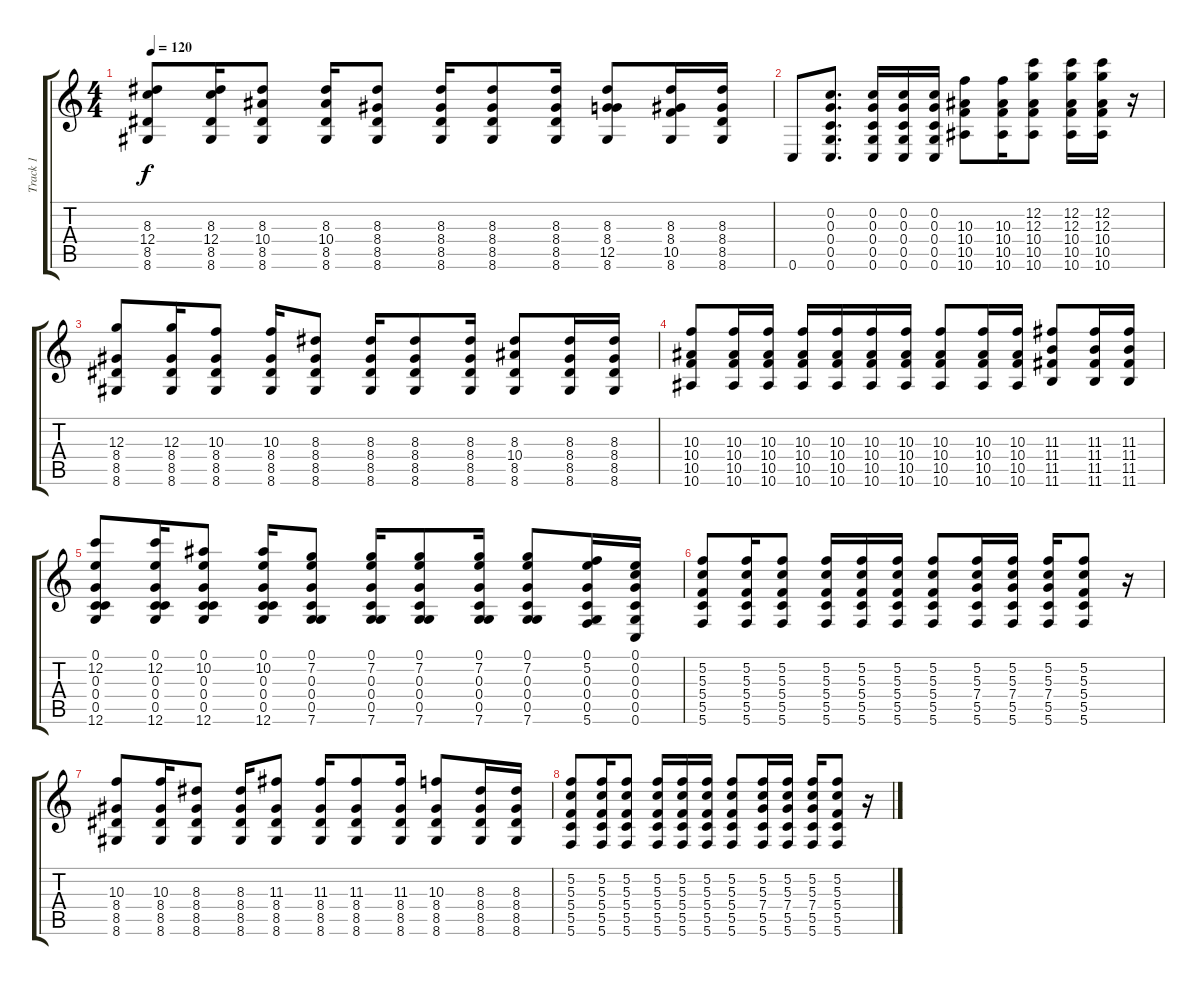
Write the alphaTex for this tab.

\track ("Track 1" "Track 1") {instrument acousticguitarsteel}
\staff {score tabs}
\tuning (E4 C4 G3 C3 G2 C2) {hide}
\ts (4 4)
\tempo 120
\clef g2
\ks c
(8.3 12.4 8.5 8.6).8{dy f} (8.3 12.4 8.5 8.6).16 (8.3 10.4 8.5 8.6).8 (8.3 10.4 8.5 8.6).16 (8.3 8.4 8.5 8.6).8 (8.3 8.4 8.5 8.6).16 (8.3 8.4 8.5 8.6).8 (8.3 8.4 8.5 8.6).16 (8.3 8.4 12.5 8.6).8 (8.3 8.4 10.5 8.6).16 (8.3 8.4 8.5 8.6).16 |
0.6.8 (0.2 0.3 0.4 0.5 0.6).8{d} (0.2 0.3 0.4 0.5 0.6).16 (0.2 0.3 0.4 0.5 0.6).16 (0.2 0.3 0.4 0.5 0.6).16 (10.3 10.4 10.5 10.6).8 (10.3 10.4 10.5 10.6).16 (12.2 12.3 10.4 10.5 10.6).8 (12.2 12.3 10.4 10.5 10.6).16 (12.2 12.3 10.4 10.5 10.6).16 r.16 |
(12.3 8.4 8.5 8.6).8 (12.3 8.4 8.5 8.6).16 (10.3 8.4 8.5 8.6).8 (10.3 8.4 8.5 8.6).16 (8.3 8.4 8.5 8.6).8 (8.3 8.4 8.5 8.6).16 (8.3 8.4 8.5 8.6).8 (8.3 8.4 8.5 8.6).16 (8.3 10.4 8.5 8.6).8 (8.3 8.4 8.5 8.6).16 (8.3 8.4 8.5 8.6).16 |
(10.3 10.4 10.5 10.6).8 (10.3 10.4 10.5 10.6).16 (10.3 10.4 10.5 10.6).16 (10.3 10.4 10.5 10.6).16 (10.3 10.4 10.5 10.6).16 (10.3 10.4 10.5 10.6).16 (10.3 10.4 10.5 10.6).16 (10.3 10.4 10.5 10.6).8 (10.3 10.4 10.5 10.6).16 (10.3 10.4 10.5 10.6).16 (11.3 11.4 11.5 11.6).8 (11.3 11.4 11.5 11.6).16 (11.3 11.4 11.5 11.6).16 |
(0.1 12.2 0.3 0.4 0.5 12.6).8 (0.1 12.2 0.3 0.4 0.5 12.6).16 (0.1 10.2 0.3 0.4 0.5 12.6).8 (0.1 10.2 0.3 0.4 0.5 12.6).16 (0.1 7.2 0.3 0.4 0.5 7.6).8 (0.1 7.2 0.3 0.4 0.5 7.6).16 (0.1 7.2 0.3 0.4 0.5 7.6).8 (0.1 7.2 0.3 0.4 0.5 7.6).16 (0.1 7.2 0.3 0.4 0.5 7.6).8 (0.1 5.2 0.3 0.4 0.5 5.6).16 (0.1 0.2 0.3 0.4 0.5 0.6).16 |
(5.2 5.3 5.4 5.5 5.6).8 (5.2 5.3 5.4 5.5 5.6).16 (5.2 5.3 5.4 5.5 5.6).8 (5.2 5.3 5.4 5.5 5.6).16 (5.2 5.3 5.4 5.5 5.6).16 (5.2 5.3 5.4 5.5 5.6).16 (5.2 5.3 5.4 5.5 5.6).8 (5.2 5.3 7.4 5.5 5.6).16 (5.2 5.3 7.4 5.5 5.6).16 (5.2 5.3 7.4 5.5 5.6).16 (5.2 5.3 5.4 5.5 5.6).8 r.16 |
(10.3 8.4 8.5 8.6).8 (10.3 8.4 8.5 8.6).16 (8.3 8.4 8.5 8.6).8 (8.3 8.4 8.5 8.6).16 (11.3 8.4 8.5 8.6).8 (11.3 8.4 8.5 8.6).16 (11.3 8.4 8.5 8.6).8 (11.3 8.4 8.5 8.6).16 (10.3 8.4 8.5 8.6).8 (8.3 8.4 8.5 8.6).16 (8.3 8.4 8.5 8.6).16 |
(5.2 5.3 5.4 5.5 5.6).8 (5.2 5.3 5.4 5.5 5.6).16 (5.2 5.3 5.4 5.5 5.6).8 (5.2 5.3 5.4 5.5 5.6).16 (5.2 5.3 5.4 5.5 5.6).16 (5.2 5.3 5.4 5.5 5.6).16 (5.2 5.3 5.4 5.5 5.6).8 (5.2 5.3 7.4 5.5 5.6).16 (5.2 5.3 7.4 5.5 5.6).16 (5.2 5.3 7.4 5.5 5.6).16 (5.2 5.3 5.4 5.5 5.6).8 r.16
